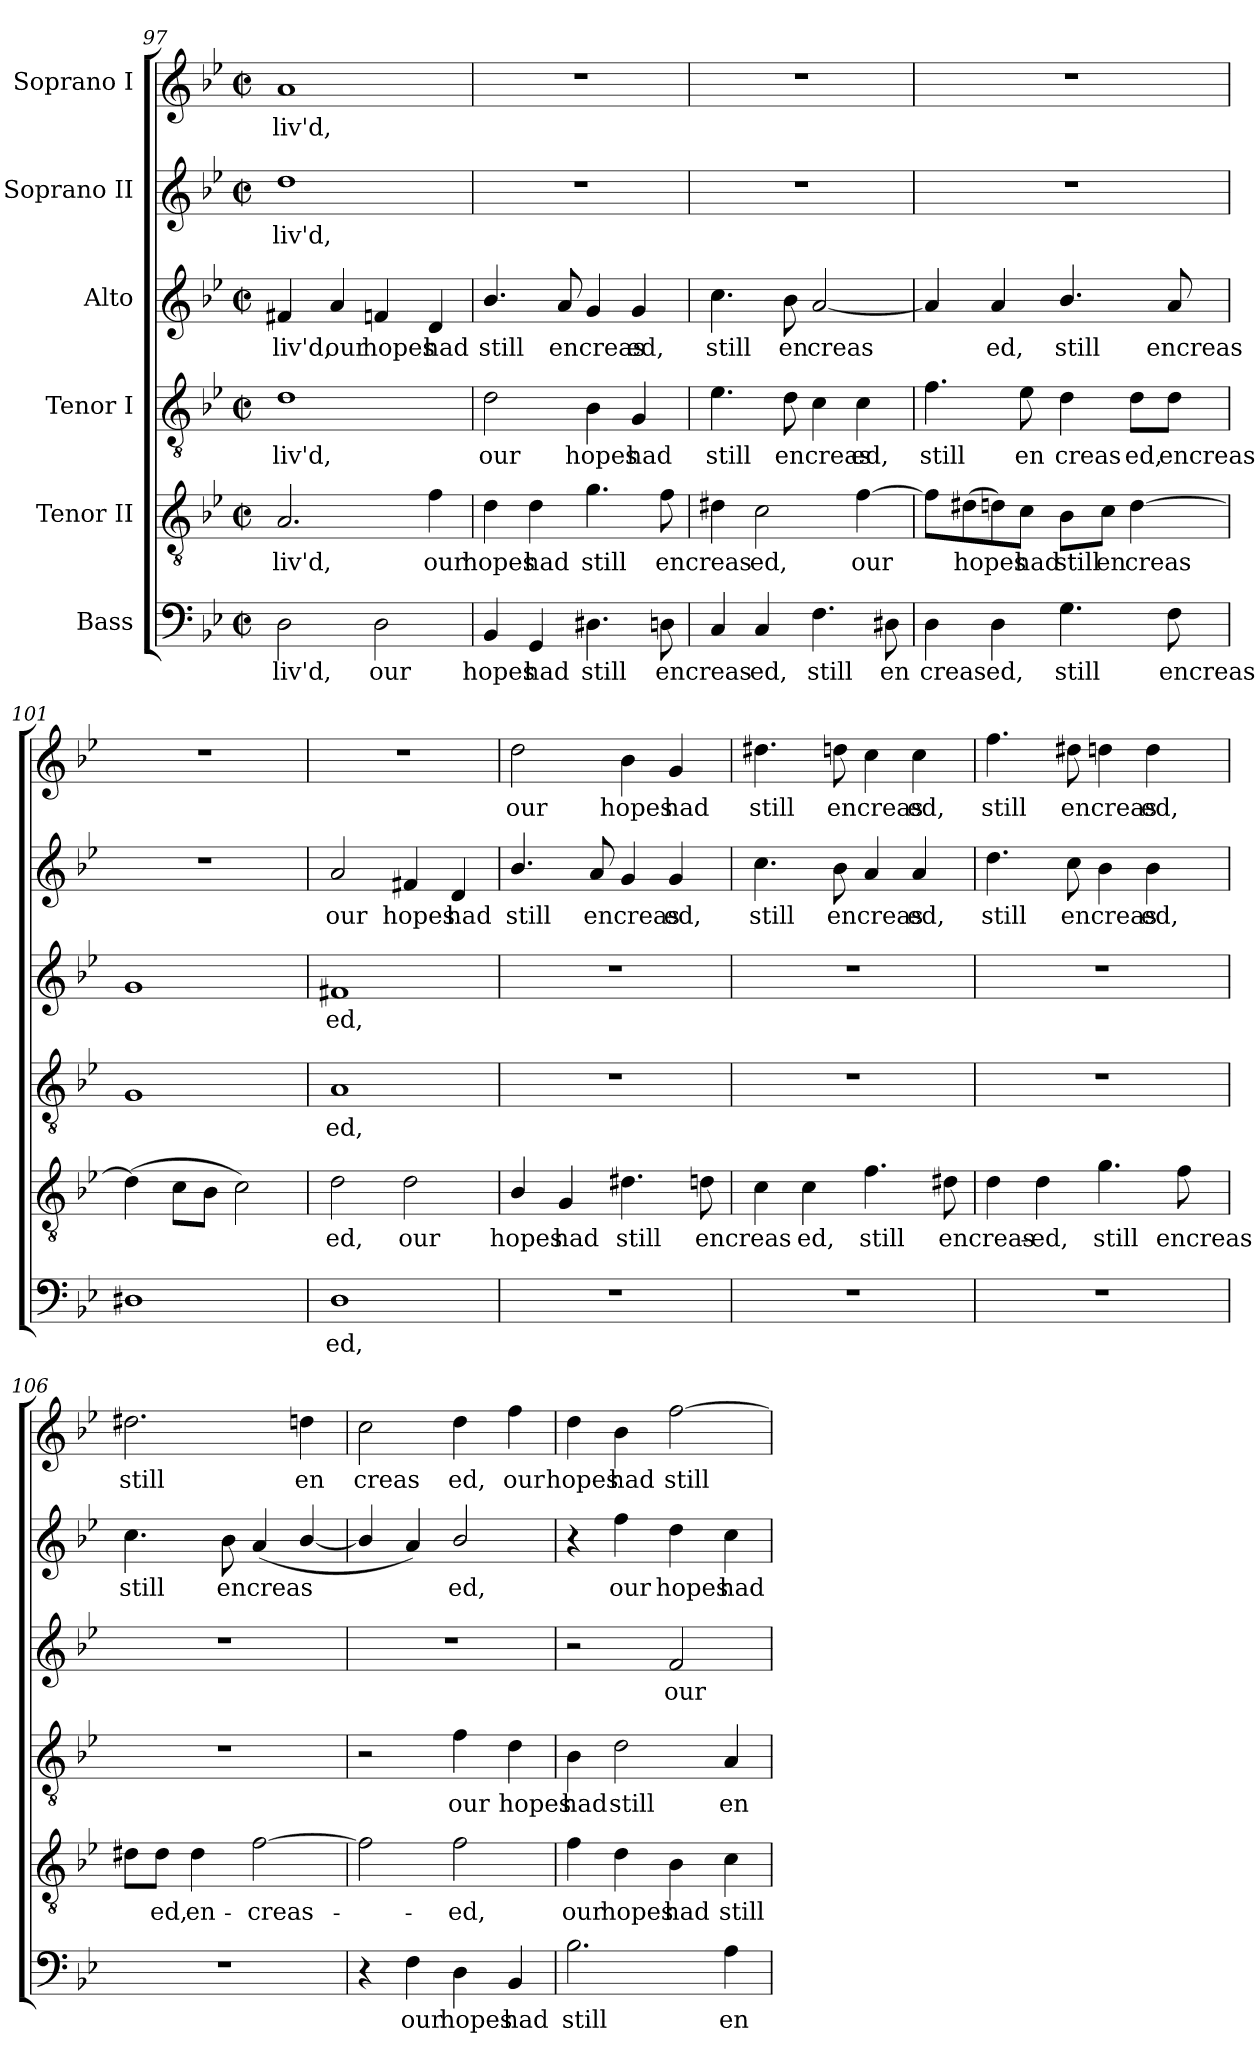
**kern	**text	**kern	**text	**kern	**text	**kern	**text	**kern	**text	**kern	**text
*part6	*part6	*part5	*part5	*part4	*part4	*part3	*part3	*part2	*part2	*part1	*part1
*staff6	*staff6	*staff5	*staff5	*staff4	*staff4	*staff3	*staff3	*staff2	*staff2	*staff1	*staff1
*I"Bass	*	*I"Tenor II	*	*I"Tenor I	*	*I"Alto	*	*I"Soprano II	*	*I"Soprano I	*
*clefF4	*	*clefGv2	*	*clefGv2	*	*clefG2	*	*clefG2	*	*clefG2	*
*ITrd-3c-5	*	*ITrd-3c-5	*	*	*	*ITrd-3c-5	*	*ITrd-3c-5	*	*ITrd-3c-5	*
*k[b-e-a-]	*	*k[b-e-a-]	*	*k[b-e-]	*	*k[b-e-a-]	*	*k[b-e-a-]	*	*k[b-e-a-]	*
*E-:	*	*E-:	*	*B-:	*	*E-:	*	*E-:	*	*E-:	*
*M2/2	*	*M2/2	*	*M2/2	*	*M2/2	*	*M2/2	*	*M2/2	*
*met(c|)	*	*met(c|)	*	*met(c|)	*	*met(c|)	*	*met(c|)	*	*met(c|)	*
=97	=97	=97	=97	=97	=97	=97	=97	=97	=97	=97	=97
!	!LO:LY:b:cj	!	!LO:LY:b:cj	!	!LO:LY:b:cj	!	!LO:LY:b:cj	!	!LO:LY:b:cj	!	!LO:LY:b:cj
2G\	liv'd,	2.d/	liv'd,	1d	liv'd,	4bn/	liv'd,	1gg	liv'd,	1dd	liv'd,
!	!	!	!	!	!	!	!LO:LY:b:cj	!	!	!	!
.	.	.	.	.	.	4dd/	our	.	.	.	.
!	!LO:LY:b:cj	!	!	!	!	!	!LO:LY:b:cj	!	!	!	!
2G\	our	.	.	.	.	4b-X/	hopes	.	.	.	.
!	!	!	!LO:LY:b:cj	!	!	!	!LO:LY:b:cj	!	!	!	!
.	.	4b-\	our	.	.	4g/	had	.	.	.	.
=98	=98	=98	=98	=98	=98	=98	=98	=98	=98	=98	=98
!	!LO:LY:b:cj	!	!LO:LY:b:cj	!	!LO:LY:b:cj	!	!LO:LY:b:cj	!	!	!	!
4E-/	hopes	4g\	hopes	2d\	our	4.ee-/	still	1r	.	1r	.
!	!LO:LY:b:cj	!	!LO:LY:b:cj	!	!	!	!	!	!	!	!
4C/	had	4g\	had	.	.	.	.	.	.	.	.
!	!	!	!	!	!	!	!LO:LY:b	!	!	!	!
.	.	.	.	.	.	8dd/	encreas	.	.	.	.
!	!LO:LY:b:cj	!	!LO:LY:b:cj	!	!LO:LY:b:cj	!	!	!	!	!	!
4.G#\	still	4.cc\	still	4B-\	hopes	4cc/	.	.	.	.	.
!	!	!	!	!	!LO:LY:b:cj	!	!LO:LY:b:cj	!	!	!	!
.	.	.	.	4G/	had	4cc/	ed,	.	.	.	.
!	!LO:LY:b	!	!LO:LY:b	!	!	!	!	!	!	!	!
8G\	encreas	8b-\	encreas	.	.	.	.	.	.	.	.
=99	=99	=99	=99	=99	=99	=99	=99	=99	=99	=99	=99
!	!	!	!	!	!LO:LY:b:cj	!	!LO:LY:b:cj	!	!	!	!
4F/	.	4g#\	.	4.e-\	still	4.ff\	still	1r	.	1r	.
!	!LO:LY:b:cj	!	!LO:LY:b:cj	!	!	!	!	!	!	!	!
4F/	ed,	2f\	ed,	.	.	.	.	.	.	.	.
!	!	!	!	!	!LO:LY:b	!	!LO:LY:b:cj	!	!	!	!
.	.	.	.	8d\	encreas	8ee-\	en	.	.	.	.
!	!LO:LY:b:cj	!	!	!	!	!	!LO:LY:b	!	!	!	!
4.B-\	still	.	.	4c\	.	[>2dd/	creas	.	.	.	.
!	!	!	!LO:LY:b	!	!LO:LY:b:cj	!	!	!	!	!	!
.	.	[>4b-\	our	4c\	ed,	.	.	.	.	.	.
!	!LO:LY:b:cj	!	!	!	!	!	!	!	!	!	!
8G#\	en	.	.	.	.	.	.	.	.	.	.
!!LO:LB:g=z
=100	=100	=100	=100	=100	=100	=100	=100	=100	=100	=100	=100
!	!LO:LY:b:cj	!	!	!	!LO:LY:b:cj	!	!	!	!	!	!
*	*	*	*	*	*	*^	*	*	*	*	*
4G\	creas	8b-\L]	.	4.f\	still	4dd/]	32.ryy	.	1r	.	1r	.
.	.	.	.	.	.	.	2ryy	.	.	.	.	.
!	!	!	!LO:LY:b	!	!	!	!	!	!	!	!	!
.	.	(>8g#\	hopes	.	.	.	.	.	.	.	.	.
!	!LO:LY:b:cj	!	!	!	!	!	!	!LO:LY:b:cj	!	!	!	!
4G\	ed,	8g\)	.	.	.	4dd/	.	ed,	.	.	.	.
!	!	!	!LO:LY:b:cj	!	!LO:LY:b:cj	!	!	!	!	!	!	!
.	.	8f\J	had	8e-\	en	.	.	.	.	.	.	.
!	!LO:LY:b:cj	!	!LO:LY:b:cj	!	!LO:LY:b:cj	!	!	!LO:LY:b:cj	!	!	!	!
4.c\	still	8e-\L	still	4d\	creas	4.ee-/	.	still	.	.	.	.
.	.	.	.	.	.	.	4ryy	.	.	.	.	.
!	!	!	!LO:LY:b:cj	!	!	!	!	!	!	!	!	!
.	.	8f\J	en	.	.	.	.	.	.	.	.	.
!	!	!	!LO:LY:b	!	!LO:LY:b:cj	!	!	!	!	!	!	!
.	.	[>4g\	creas	8d\L	ed,	.	.	.	.	.	.	.
.	.	.	.	.	.	.	8ryy	.	.	.	.	.
!	!LO:LY:b	!	!	!	!LO:LY:b	!	!	!LO:LY:b	!	!	!	!
8B-\	encreas	.	.	8d\J	encreas	8dd/	.	encreas	.	.	.	.
.	.	.	.	.	.	.	16ryy	.	.	.	.	.
.	.	.	.	.	.	.	64ryy	.	.	.	.	.
*	*	*	*	*	*	*v	*v	*	*	*	*	*
=101	=101	=101	=101	=101	=101	=101	=101	=101	=101	=101	=101
1G#	.	(>4g\]	.	1G	.	1cc	.	1r	.	1r	.
.	.	8f\L	.	.	.	.	.	.	.	.	.
.	.	8e-\J	.	.	.	.	.	.	.	.	.
.	.	2f\)	.	.	.	.	.	.	.	.	.
=102	=102	=102	=102	=102	=102	=102	=102	=102	=102	=102	=102
!	!LO:LY:b:cj	!	!LO:LY:b:cj	!	!LO:LY:b:cj	!	!LO:LY:b:cj	!	!LO:LY:b:cj	!	!
1G	ed,	2g\	ed,	1A	ed,	1bn	ed,	2dd/	our	1r	.
!	!	!	!LO:LY:b:cj	!	!	!	!	!	!LO:LY:b:cj	!	!
.	.	2g\	our	.	.	.	.	4bn/	hopes	.	.
!	!	!	!	!	!	!	!	!	!LO:LY:b:cj	!	!
.	.	.	.	.	.	.	.	4g/	had	.	.
=103	=103	=103	=103	=103	=103	=103	=103	=103	=103	=103	=103
!	!	!	!LO:LY:b:cj	!	!	!	!	!	!LO:LY:b:cj	!	!LO:LY:b:cj
1r	.	4e-/	hopes	1r	.	1r	.	4.ee-/	still	2gg\	our
!	!	!	!LO:LY:b:cj	!	!	!	!	!	!	!	!
.	.	4c/	had	.	.	.	.	.	.	.	.
!	!	!	!	!	!	!	!	!	!LO:LY:b	!	!
.	.	.	.	.	.	.	.	8dd/	encreas	.	.
!	!	!	!LO:LY:b:cj	!	!	!	!	!	!	!	!LO:LY:b:cj
.	.	4.g#\	still	.	.	.	.	4cc/	.	4ee-\	hopes
!	!	!	!	!	!	!	!	!	!LO:LY:b:cj	!	!LO:LY:b:cj
.	.	.	.	.	.	.	.	4cc/	ed,	4cc/	had
!	!	!	!LO:LY:b	!	!	!	!	!	!	!	!
.	.	8g\	encreas	.	.	.	.	.	.	.	.
=104	=104	=104	=104	=104	=104	=104	=104	=104	=104	=104	=104
!	!	!	!	!	!	!	!	!	!LO:LY:b:cj	!	!LO:LY:b:cj
1r	.	4f\	.	1r	.	1r	.	4.ff\	still	4.gg#\	still
!	!	!	!LO:LY:b:cj	!	!	!	!	!	!	!	!
.	.	4f\	ed,	.	.	.	.	.	.	.	.
!	!	!	!	!	!	!	!	!	!LO:LY:b	!	!LO:LY:b
.	.	.	.	.	.	.	.	8ee-\	encreas	8gg\	encreas
!	!	!	!LO:LY:b:cj	!	!	!	!	!	!	!	!
.	.	4.b-\	still	.	.	.	.	4dd/	.	4ff\	.
!	!	!	!	!	!	!	!	!	!LO:LY:b:cj	!	!LO:LY:b:cj
.	.	.	.	.	.	.	.	4dd/	ed,	4ff\	ed,
!	!	!	!LO:LY:b:cj	!	!	!	!	!	!	!	!
.	.	8g#\	en	.	.	.	.	.	.	.	.
!!LO:PB:g=z
=105	=105	=105	=105	=105	=105	=105	=105	=105	=105	=105	=105
!	!	!	!LO:LY:b:cj	!	!	!	!	!	!LO:LY:b:cj	!	!LO:LY:b:cj
1r	.	4g\	creas-	1r	.	1r	.	4.gg\	still	4.bb-\	still
!	!	!	!LO:LY:b:cj	!	!	!	!	!	!	!	!
.	.	4g\	-ed,	.	.	.	.	.	.	.	.
!	!	!	!	!	!	!	!	!	!LO:LY:b	!	!LO:LY:b
.	.	.	.	.	.	.	.	8ff\	encreas	8gg#\	encreas
!	!	!	!LO:LY:b:cj	!	!	!	!	!	!	!	!
.	.	4.cc\	still	.	.	.	.	4ee-\	.	4gg\	.
!	!	!	!	!	!	!	!	!	!LO:LY:b:cj	!	!LO:LY:b:cj
.	.	.	.	.	.	.	.	4ee-\	ed,	4gg\	ed,
!	!	!	!LO:LY:b	!	!	!	!	!	!	!	!
.	.	8b-\	encreas	.	.	.	.	.	.	.	.
=106	=106	=106	=106	=106	=106	=106	=106	=106	=106	=106	=106
!	!	!	!	!	!	!	!	!	!LO:LY:b:cj	!	!LO:LY:b:cj
1r	.	8g#\L	.	1r	.	1r	.	4.ff\	still	2.gg#\	still
!	!	!	!LO:LY:b:cj	!	!	!	!	!	!	!	!
.	.	8g#\J	ed,	.	.	.	.	.	.	.	.
!	!	!	!LO:LY:b:cj	!	!	!	!	!	!	!	!
.	.	4g#\	en-	.	.	.	.	.	.	.	.
!	!	!	!	!	!	!	!	!	!LO:LY:b	!	!
.	.	.	.	.	.	.	.	8ee-\	encreas	.	.
!	!	!	!LO:LY:b	!	!	!	!	!	!	!	!
.	.	[>2b-\	-creas-	.	.	.	.	(<4dd/	.	.	.
!	!	!	!	!	!	!	!	!	!	!	!LO:LY:b:cj
.	.	.	.	.	.	.	.	[<4ee-/	.	4gg\	en
=107	=107	=107	=107	=107	=107	=107	=107	=107	=107	=107	=107
!	!	!	!	!	!	!	!	!	!	!	!LO:LY:b:cj
4r	.	2b-\]	.	2r	.	1r	.	4ee-/]	.	2ff\	creas
!	!LO:LY:b:cj	!	!	!	!	!	!	!	!	!	!
4B-\	our	.	.	.	.	.	.	4dd/)	.	.	.
!	!LO:LY:b:cj	!	!LO:LY:b:cj	!	!LO:LY:b:cj	!	!	!	!LO:LY:b:cj	!	!LO:LY:b:cj
4G\	hopes	2b-\	-ed,	4f\	our	.	.	2ee-/	ed,	4gg\	ed,
!	!LO:LY:b:cj	!	!	!	!LO:LY:b:cj	!	!	!	!	!	!LO:LY:b:cj
4E-/	had	.	.	4d\	hopes	.	.	.	.	4bb-\	our
=108	=108	=108	=108	=108	=108	=108	=108	=108	=108	=108	=108
!	!LO:LY:b:cj	!	!LO:LY:b:cj	!	!LO:LY:b:cj	!	!	!	!	!	!LO:LY:b:cj
2.e-\	still	4b-\	our	4B-\	had	2r	.	4r	.	4gg\	hopes
!	!	!	!LO:LY:b:cj	!	!LO:LY:b:cj	!	!	!	!LO:LY:b:cj	!	!LO:LY:b:cj
.	.	4g\	hopes	2d\	still	.	.	4bb-\	our	4ee-\	had
!	!	!	!LO:LY:b:cj	!	!	!	!LO:LY:b:cj	!	!LO:LY:b:cj	!	!LO:LY:b
.	.	4e-\	had	.	.	2b-/	our	4gg\	hopes	[>2bb-\	still
!	!LO:LY:b:cj	!	!LO:LY:b:cj	!	!LO:LY:b:cj	!	!	!	!LO:LY:b:cj	!	!
4d\	en	4f\	still	4A/	en	.	.	4ff\	had	.	.
=	=	=	=	=	=	=	=	=	=	=	=
*-	*-	*-	*-	*-	*-	*-	*-	*-	*-	*-	*-
